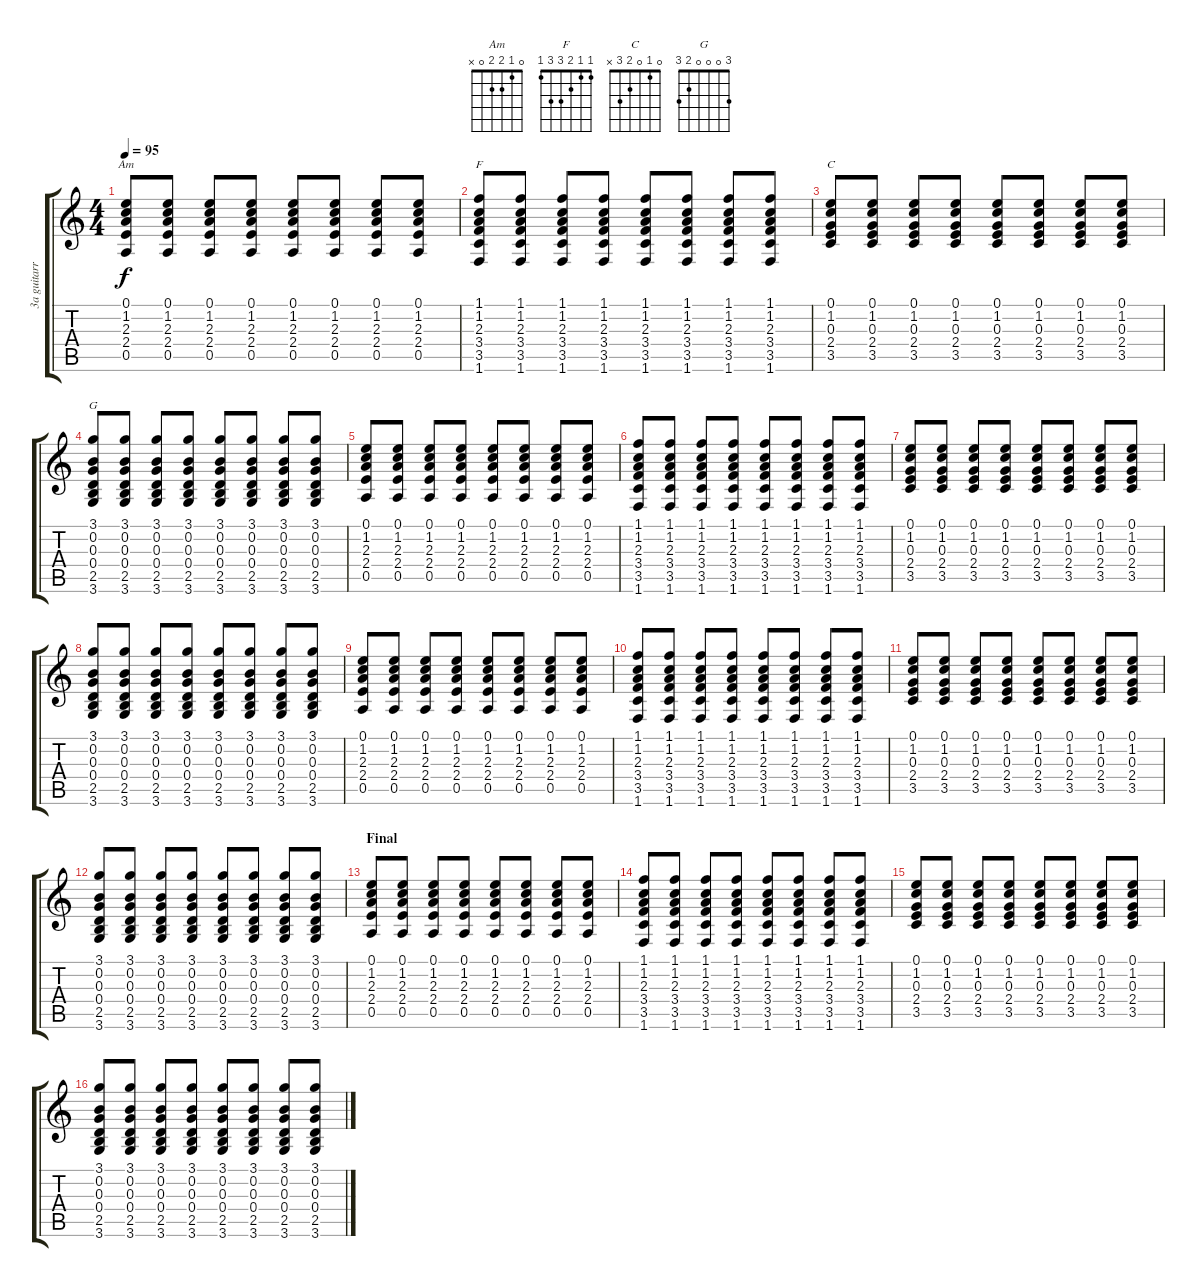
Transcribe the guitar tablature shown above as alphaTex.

\track ("3a guitarra" "3a guitarr") {instrument acousticguitarsteel}
\staff {score tabs}
\tuning (E4 B3 G3 D3 A2 E2) {hide}
\chord ("Am" 0 1 2 2 0 x)
\chord ("F" 1 1 2 3 3 1)
\chord ("C" 0 1 0 2 3 x)
\chord ("G" 3 0 0 0 2 3)
\ts (4 4)
\tempo 95
\clef g2
\ks c
(0.1 1.2 2.3 2.4 0.5).8{ch "Am" dy f} (0.1 1.2 2.3 2.4 0.5).8 (0.1 1.2 2.3 2.4 0.5).8 (0.1 1.2 2.3 2.4 0.5).8 (0.1 1.2 2.3 2.4 0.5).8 (0.1 1.2 2.3 2.4 0.5).8 (0.1 1.2 2.3 2.4 0.5).8 (0.1 1.2 2.3 2.4 0.5).8 |
(1.1 1.2 2.3 3.4 3.5 1.6).8{ch "F"} (1.1 1.2 2.3 3.4 3.5 1.6).8 (1.1 1.2 2.3 3.4 3.5 1.6).8 (1.1 1.2 2.3 3.4 3.5 1.6).8 (1.1 1.2 2.3 3.4 3.5 1.6).8 (1.1 1.2 2.3 3.4 3.5 1.6).8 (1.1 1.2 2.3 3.4 3.5 1.6).8 (1.1 1.2 2.3 3.4 3.5 1.6).8 |
(0.1 1.2 0.3 2.4 3.5).8{ch "C"} (0.1 1.2 0.3 2.4 3.5).8 (0.1 1.2 0.3 2.4 3.5).8 (0.1 1.2 0.3 2.4 3.5).8 (0.1 1.2 0.3 2.4 3.5).8 (0.1 1.2 0.3 2.4 3.5).8 (0.1 1.2 0.3 2.4 3.5).8 (0.1 1.2 0.3 2.4 3.5).8 |
(3.1 0.2 0.3 0.4 2.5 3.6).8{ch "G"} (3.1 0.2 0.3 0.4 2.5 3.6).8 (3.1 0.2 0.3 0.4 2.5 3.6).8 (3.1 0.2 0.3 0.4 2.5 3.6).8 (3.1 0.2 0.3 0.4 2.5 3.6).8 (3.1 0.2 0.3 0.4 2.5 3.6).8 (3.1 0.2 0.3 0.4 2.5 3.6).8 (3.1 0.2 0.3 0.4 2.5 3.6).8 |
(0.1 1.2 2.3 2.4 0.5).8 (0.1 1.2 2.3 2.4 0.5).8 (0.1 1.2 2.3 2.4 0.5).8 (0.1 1.2 2.3 2.4 0.5).8 (0.1 1.2 2.3 2.4 0.5).8 (0.1 1.2 2.3 2.4 0.5).8 (0.1 1.2 2.3 2.4 0.5).8 (0.1 1.2 2.3 2.4 0.5).8 |
(1.1 1.2 2.3 3.4 3.5 1.6).8 (1.1 1.2 2.3 3.4 3.5 1.6).8 (1.1 1.2 2.3 3.4 3.5 1.6).8 (1.1 1.2 2.3 3.4 3.5 1.6).8 (1.1 1.2 2.3 3.4 3.5 1.6).8 (1.1 1.2 2.3 3.4 3.5 1.6).8 (1.1 1.2 2.3 3.4 3.5 1.6).8 (1.1 1.2 2.3 3.4 3.5 1.6).8 |
(0.1 1.2 0.3 2.4 3.5).8 (0.1 1.2 0.3 2.4 3.5).8 (0.1 1.2 0.3 2.4 3.5).8 (0.1 1.2 0.3 2.4 3.5).8 (0.1 1.2 0.3 2.4 3.5).8 (0.1 1.2 0.3 2.4 3.5).8 (0.1 1.2 0.3 2.4 3.5).8 (0.1 1.2 0.3 2.4 3.5).8 |
(3.1 0.2 0.3 0.4 2.5 3.6).8 (3.1 0.2 0.3 0.4 2.5 3.6).8 (3.1 0.2 0.3 0.4 2.5 3.6).8 (3.1 0.2 0.3 0.4 2.5 3.6).8 (3.1 0.2 0.3 0.4 2.5 3.6).8 (3.1 0.2 0.3 0.4 2.5 3.6).8 (3.1 0.2 0.3 0.4 2.5 3.6).8 (3.1 0.2 0.3 0.4 2.5 3.6).8 |
(0.1 1.2 2.3 2.4 0.5).8 (0.1 1.2 2.3 2.4 0.5).8 (0.1 1.2 2.3 2.4 0.5).8 (0.1 1.2 2.3 2.4 0.5).8 (0.1 1.2 2.3 2.4 0.5).8 (0.1 1.2 2.3 2.4 0.5).8 (0.1 1.2 2.3 2.4 0.5).8 (0.1 1.2 2.3 2.4 0.5).8 |
(1.1 1.2 2.3 3.4 3.5 1.6).8 (1.1 1.2 2.3 3.4 3.5 1.6).8 (1.1 1.2 2.3 3.4 3.5 1.6).8 (1.1 1.2 2.3 3.4 3.5 1.6).8 (1.1 1.2 2.3 3.4 3.5 1.6).8 (1.1 1.2 2.3 3.4 3.5 1.6).8 (1.1 1.2 2.3 3.4 3.5 1.6).8 (1.1 1.2 2.3 3.4 3.5 1.6).8 |
(0.1 1.2 0.3 2.4 3.5).8 (0.1 1.2 0.3 2.4 3.5).8 (0.1 1.2 0.3 2.4 3.5).8 (0.1 1.2 0.3 2.4 3.5).8 (0.1 1.2 0.3 2.4 3.5).8 (0.1 1.2 0.3 2.4 3.5).8 (0.1 1.2 0.3 2.4 3.5).8 (0.1 1.2 0.3 2.4 3.5).8 |
(3.1 0.2 0.3 0.4 2.5 3.6).8 (3.1 0.2 0.3 0.4 2.5 3.6).8 (3.1 0.2 0.3 0.4 2.5 3.6).8 (3.1 0.2 0.3 0.4 2.5 3.6).8 (3.1 0.2 0.3 0.4 2.5 3.6).8 (3.1 0.2 0.3 0.4 2.5 3.6).8 (3.1 0.2 0.3 0.4 2.5 3.6).8 (3.1 0.2 0.3 0.4 2.5 3.6).8 |
\section ("" "Final")
(0.1 1.2 2.3 2.4 0.5).8 (0.1 1.2 2.3 2.4 0.5).8 (0.1 1.2 2.3 2.4 0.5).8 (0.1 1.2 2.3 2.4 0.5).8 (0.1 1.2 2.3 2.4 0.5).8 (0.1 1.2 2.3 2.4 0.5).8 (0.1 1.2 2.3 2.4 0.5).8 (0.1 1.2 2.3 2.4 0.5).8 |
(1.1 1.2 2.3 3.4 3.5 1.6).8 (1.1 1.2 2.3 3.4 3.5 1.6).8 (1.1 1.2 2.3 3.4 3.5 1.6).8 (1.1 1.2 2.3 3.4 3.5 1.6).8 (1.1 1.2 2.3 3.4 3.5 1.6).8 (1.1 1.2 2.3 3.4 3.5 1.6).8 (1.1 1.2 2.3 3.4 3.5 1.6).8 (1.1 1.2 2.3 3.4 3.5 1.6).8 |
(0.1 1.2 0.3 2.4 3.5).8 (0.1 1.2 0.3 2.4 3.5).8 (0.1 1.2 0.3 2.4 3.5).8 (0.1 1.2 0.3 2.4 3.5).8 (0.1 1.2 0.3 2.4 3.5).8 (0.1 1.2 0.3 2.4 3.5).8 (0.1 1.2 0.3 2.4 3.5).8 (0.1 1.2 0.3 2.4 3.5).8 |
(3.1 0.2 0.3 0.4 2.5 3.6).8 (3.1 0.2 0.3 0.4 2.5 3.6).8 (3.1 0.2 0.3 0.4 2.5 3.6).8 (3.1 0.2 0.3 0.4 2.5 3.6).8 (3.1 0.2 0.3 0.4 2.5 3.6).8 (3.1 0.2 0.3 0.4 2.5 3.6).8 (3.1 0.2 0.3 0.4 2.5 3.6).8 (3.1 0.2 0.3 0.4 2.5 3.6).8
